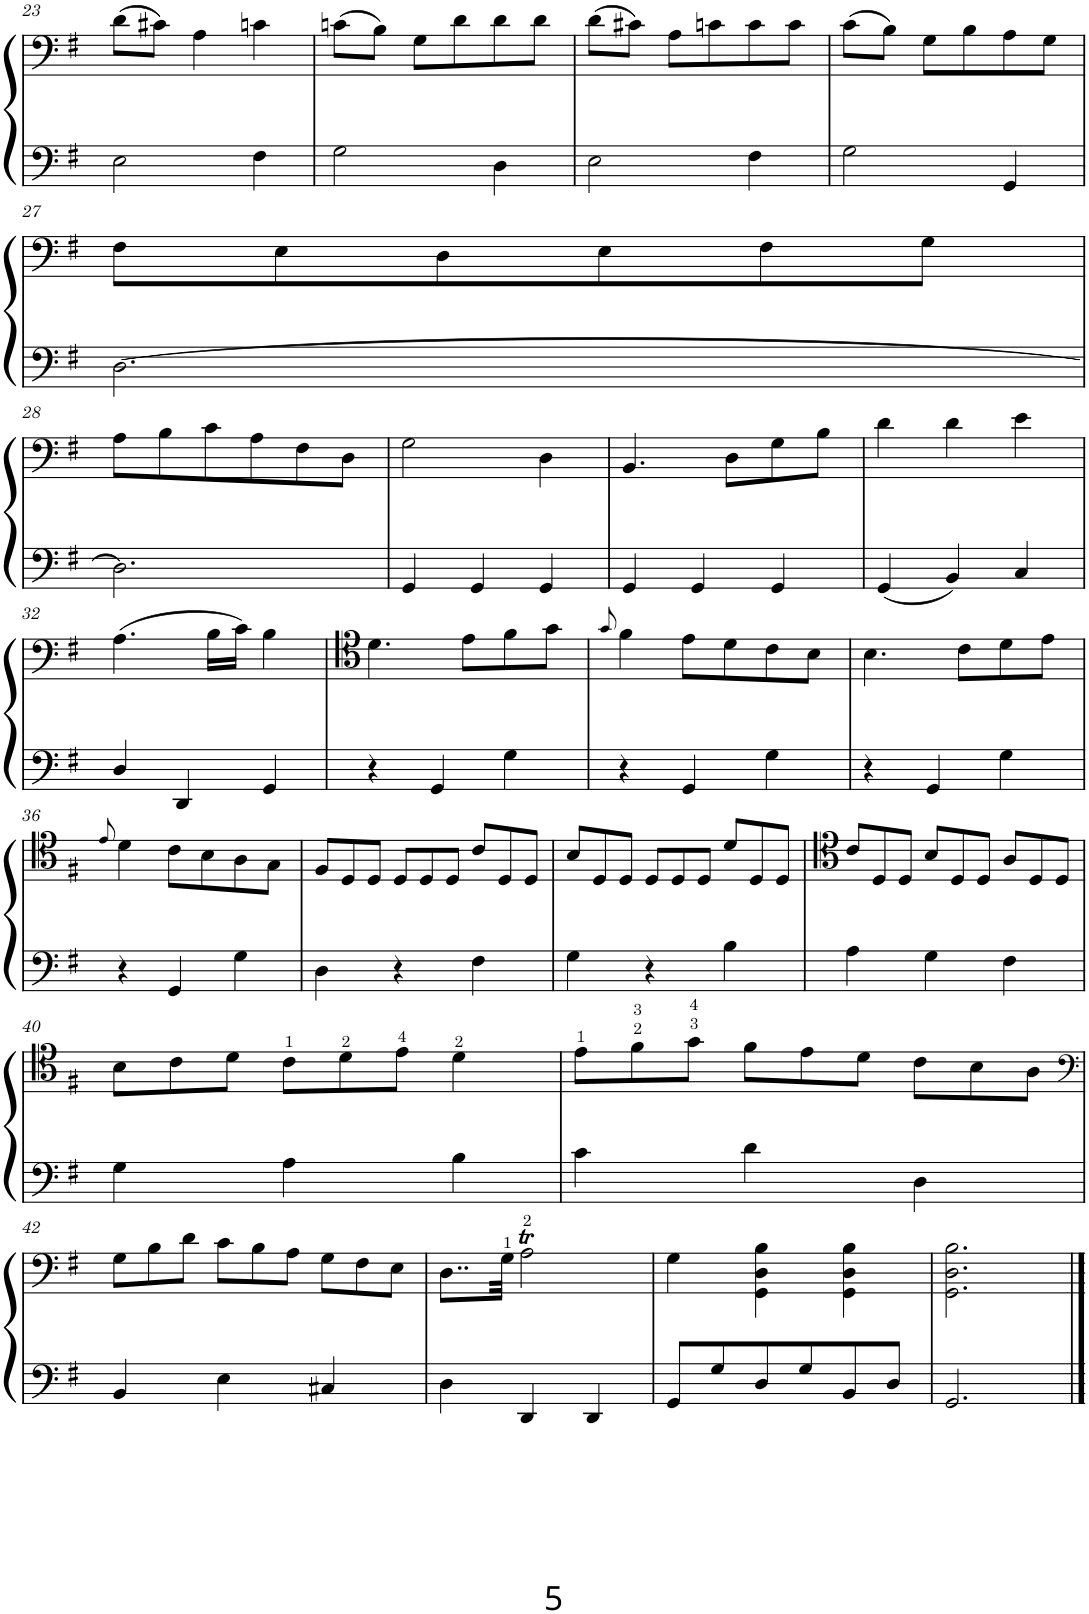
**kern	**kern
*part2	*part1
*staff2	*staff1
*I"Violoncelle	*I"Violoncelle
!!LO:PB:g=z
*clefF4	*clefF4
*k[f#]	*k[f#]
*M3/4	*M3/4
=23	=23
2E\	(8d\L
.	8c#X\J)
.	4A\
4F#\	4cn\
=24	=24
2G\	(8cn\L
.	8B\J)
.	8G\L
.	8d\
4D\	8d\
.	8d\J
=25	=25
2E\	(8d\L
.	8c#X\J)
.	8A\L
.	8cn\
4F#\	8c\
.	8c\J
=26	=26
2G\	(8c\L
.	8B\J)
.	8G\L
.	8B\
4GG/	8A\
.	8G\J
!!LO:LB:g=z
=27	=27
[2.D\	8F#\L
.	8E\
.	8D\
.	8E\
.	8F#\
.	8G\J
!!LO:LB:g=z
=28	=28
2.D\]	8A\L
.	8B\
.	8c\
.	8A\
.	8F#\
.	8D\J
=29	=29
4GG/	2G\
4GG/	.
4GG/	4D\
=30	=30
4GG/	4.BB/
4GG/	.
.	8D\L
4GG/	8G\
.	8B\J
=31	=31
(4GG/	4d\
4BB/)	4d\
4C/	4e\
!!LO:LB:g=z
=32	=32
4D/	(4.A\
4DD/	.
.	16B\LL
.	16c\JJ)
4GG/	4B\
=33	=33
4r	4.d\
4GG/	.
.	8e\L
4G\	8f#\
.	8g\J
=34	=34
.	8qg/
4r	4f#\
4GG/	8e\L
.	8d\
4G\	8c\
.	8B\J
=35	=35
4r	4.B\
4GG/	.
.	8c\L
4G\	8d\
.	8e\J
!!LO:LB:g=z
=36	=36
.	8qe/
4r	4d\
4GG/	8c\L
.	8B\
4G\	8A\
.	8G\J
=37	=37
*	*Xtuplet
4D\	12F#/L
.	12D/
.	12D/J
4r	12D/L
.	12D/
.	12D/J
4F#\	12c/L
.	12D/
.	12D/J
=38	=38
4G\	12B/L
.	12D/
.	12D/J
4r	12D/L
.	12D/
.	12D/J
4B\	12d/L
.	12D/
.	12D/J
=39	=39
4A\	12c/L
.	12D/
.	12D/J
4G\	12B/L
.	12D/
.	12D/J
4F#\	12A/L
.	12D/
.	12D/J
!!LO:LB:g=z
=40	=40
4G\	12B\L
.	12c\
.	12d\J
4A\	12c\L
.	12d\
.	12e\J
4B\	4d\
=41	=41
4c\	12e\L
.	12f#\
.	12g\J
4d\	12f#\L
.	12e\
.	12d\J
4D\	12c\L
.	12B\
.	12A\J
!!LO:LB:g=z
=42	=42
*	*clefF4
4BB/	12G\L
.	12B\
.	12d\J
4E\	12c\L
.	12B\
.	12A\J
4C#X/	12G\L
.	12F#\
.	12E\J
=43	=43
4D\	8..D\L
.	32G\Jkk
4DD/	2AT\
4DD/	.
=44	=44
8GG/L	4G\
8G/	.
8D/	4GG\ 4D\ 4B\
8G/	.
8BB/	4GG\ 4D\ 4B\
8D/J	.
=45	=45
2.GG/	2.GG\ 2.D\ 2.B\
==	==
*-	*-
